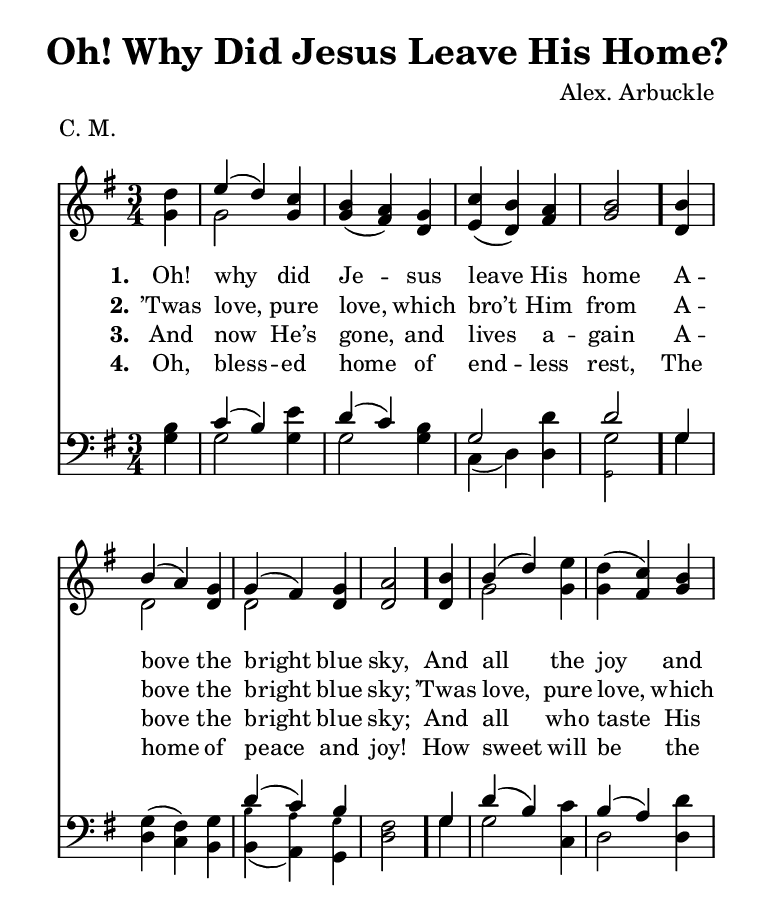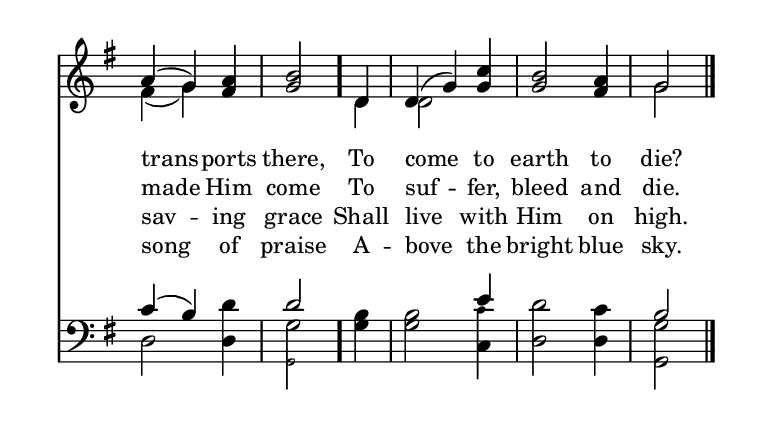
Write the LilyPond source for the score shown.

\include "common/global.ily"
\paper {
  \include "common/paper.ily"
  ragged-bottom = ##t
}

\header{
  hymnnumber = "253"
  title = "Oh! Why Did Jesus Leave His Home?" % not found at hymnary.org
  tunename = "Munhall" % not found at hymnary.org
  meter = "C. M."
  poet = ""
  composer = "Alex. Arbuckle" % not found at hymnary.org
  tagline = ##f
}

global = {
  \include "common/overrides.ily"
  \override Staff.TimeSignature.style = #'numbered
  \time 3/4
  \override Score.MetronomeMark.transparent = ##t % hide all fermata changes too
  \tempo 4=100
  \key g \major
  \partial 4
  \autoBeamOff
}

notesSoprano = {
\global
\relative c'' {

  d4 | e( d) c | b( a) g | c( b) a | b2
  b4 | b( a) g | g( fis) g | a2
  b4 | b( d) e | d( c) b | a( g) a | b2
  d,4 | d( g) c | b2 a4 | g2

  \bar "|."

}
}

notesAlto = {
\global
\relative e' {

  g4 | g2 g4 | g( fis) d | e( d) fis | g2
  d4 | d2 d4 | d2 d4 | d2
  d4 | g2 g4 | g( fis) g | fis( g) fis | g2
  d4 | d2 g4 | g2 fis4 | g2

}
}

notesTenor = {
\global
\relative a {

  b4 | c( b) e | d( c) b | g2 d'4 | d2
  g,4 | g( fis) g | d'( c) b | fis2
  g4 | d'( b) c | b( a) d | c( b) d | d2
  b4 | b2 e4 | d2 c4 | b2

}
}

notesBass = {
\global
\relative f {

  g4 | g2 g4 | g2 g4 | c,( d) d | <g \tweak font-size #-4 g,>2
  g4 | d( c) b | <b \tweak font-size #-4 b'>( <a \tweak font-size #-4 a'>) <g \tweak font-size #-4 g'> | d'2
  g4 | g2 c,4 | d2 d4 | d2 d4 | <g \tweak font-size #-4 g,>2
  g4 | g2 <c, \tweak font-size #-4 c'>4 | d2 d4 | <g g,>2

}
}

wordsA = \lyricmode {
\set stanza = "1."

Oh! why did Je -- sus leave His home \bar "."
A -- bove the bright blue sky, \bar "."
And all the joy and trans -- ports there, \bar "."
To come to earth to die? \bar "."

}

wordsB = \lyricmode {
\set stanza = "2."

’Twas love, pure love, which bro’t Him from
A -- bove the bright blue sky;
’Twas love, pure love, which made Him come
To suf -- fer, bleed and die.

}

wordsC = \lyricmode {
\set stanza = "3."

And now He’s gone, and lives a -- gain
A -- bove the bright blue sky;
And all who taste His sav -- ing grace
Shall live with Him on high.

}

wordsD = \lyricmode {
\set stanza = "4."

Oh, bless -- ed home of end -- less rest,
The home of peace and joy!
How sweet will be the song of praise
A -- bove the bright blue sky.

}

\score {
  \context ChoirStaff <<
    \context Staff = upper <<
      \set Staff.autoBeaming = ##f
      \set ChoirStaff.systemStartDelimiter = #'SystemStartBar
      \set ChoirStaff.printPartCombineTexts = ##f
      \partcombine #'(2 . 11) \notesSoprano \notesAlto
      \context NullVoice = sopranos { \voiceOne << \notesSoprano >> }
      \context Lyrics = one   \lyricsto sopranos \wordsA
      \context Lyrics = two   \lyricsto sopranos \wordsB
      \context Lyrics = three \lyricsto sopranos \wordsC
      \context Lyrics = four  \lyricsto sopranos \wordsD
    >>
    \context Staff = men <<
      \set Staff.autoBeaming = ##f
      \clef bass
      \set ChoirStaff.printPartCombineTexts = ##f
      \partcombine #'(2 . 11) \notesTenor \notesBass
    >>
  >>
  \layout {
    \include "common/layout.ily"
  }
  #(cond ((ly:get-option 'eog-midi-permitted) #{ \midi{
    \include "common/midi.ily"
  } #}))
}

\version "2.19.49"  % necessary for upgrading to future LilyPond versions.

% vi:set et ts=2 sw=2 ai nocindent syntax=lilypond:
